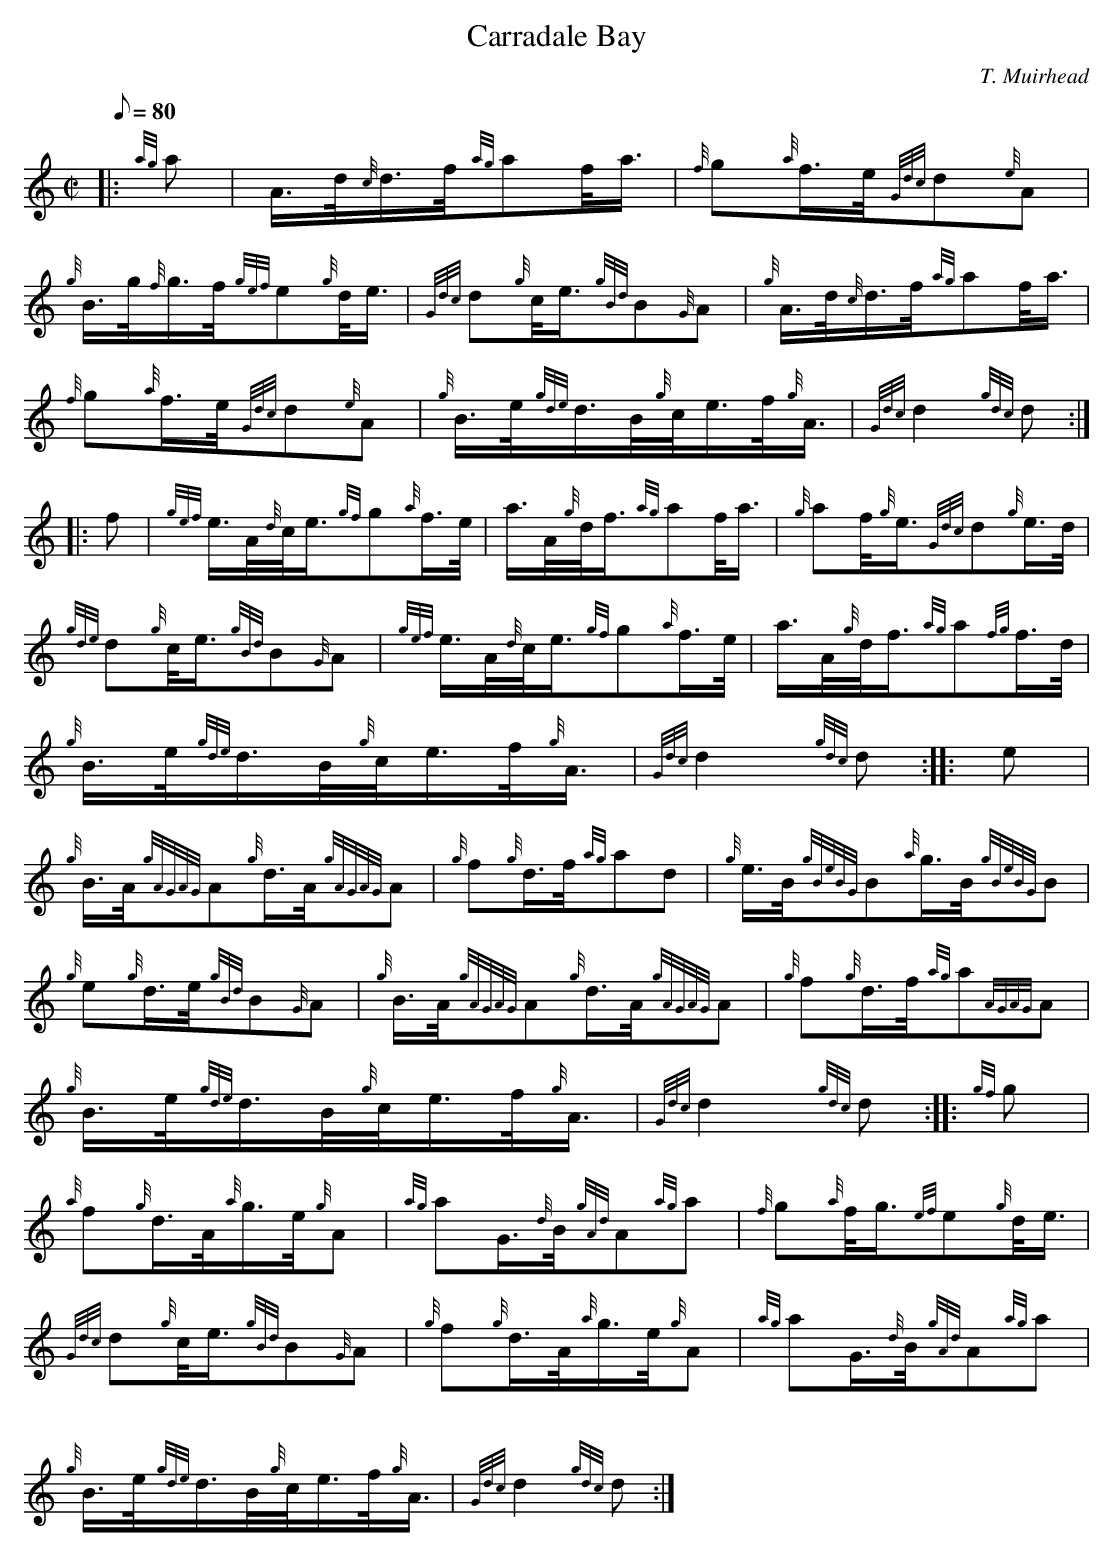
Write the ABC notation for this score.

X:1
T:Carradale Bay
M:C|
L:1/8
Q:80
C:T. Muirhead
K:HP
|: {ag}a | \
A3/4d/4{c}d3/4f/4{ag}af/4a3/4 | \
{f}g{a}f3/4e/4{Gdc}d{e}A |
{g}B3/4g/4{f}g3/4f/4{gef}e{g}d/4e3/4 | \
{Gdc}d{g}c/4e3/4{gBd}B{G}A | \
{g}A3/4d/4{c}d3/4f/4{ag}af/4a3/4 |
{f}g{a}f3/4e/4{Gdc}d{e}A | \
{g}B3/4e/4{gde}d3/4B/4{g}c/4e3/4f/4{g}A3/4 | \
{Gdc}d2{gdc}d ::
f | \
{gef}e3/4A/4{d}c/4e3/4{gf}g{a}f3/4e/4 | \
a3/4A/4{g}d/4f3/4{ag}af/4a3/4 | \
{g}af/4{g}e3/4{Gdc}d{g}e3/4d/4 |
{gde}d{g}c/4e3/4{gBd}B{G}A | \
{gef}e3/4A/4{d}c/4e3/4{gf}g{a}f3/4e/4 | \
a3/4A/4{g}d/4f3/4{ag}a{fg}f3/4d/4 |
{g}B3/4e/4{gde}d3/4B/4{g}c/4e3/4f/4{g}A3/4 | \
{Gdc}d2{gdc}d :: \
e |
{g}B3/4A/4{gAGAG}A{g}d3/4A/4{gAGAG}A | \
{g}f{g}d3/4f/4{ag}ad | \
{g}e3/4B/4{gBeBG}B{a}g3/4B/4{gBeBG}B |
{g}e{g}d3/4e/4{gBd}B{G}A | \
{g}B3/4A/4{gAGAG}A{g}d3/4A/4{gAGAG}A | \
{g}f{g}d3/4f/4{ag}a{AGAG}A |
{g}B3/4e/4{gde}d3/4B/4{g}c/4e3/4f/4{g}A3/4 | \
{Gdc}d2{gdc}d :: \
{gf}g |
{a}f{g}d3/4A/4{a}g3/4e/4{g}A | \
{ag}aG3/4{d}B/4{gAd}A{ag}a | \
{f}g{a}f/4g3/4{ef}e{g}d/4e3/4 |
{Gdc}d{g}c/4e3/4{gBd}B{G}A | \
{g}f{g}d3/4A/4{a}g3/4e/4{g}A | \
{ag}aG3/4{d}B/4{gAd}A{ag}a |
{g}B3/4e/4{gde}d3/4B/4{g}c/4e3/4f/4{g}A3/4 | \
{Gdc}d2{gdc}d :|
